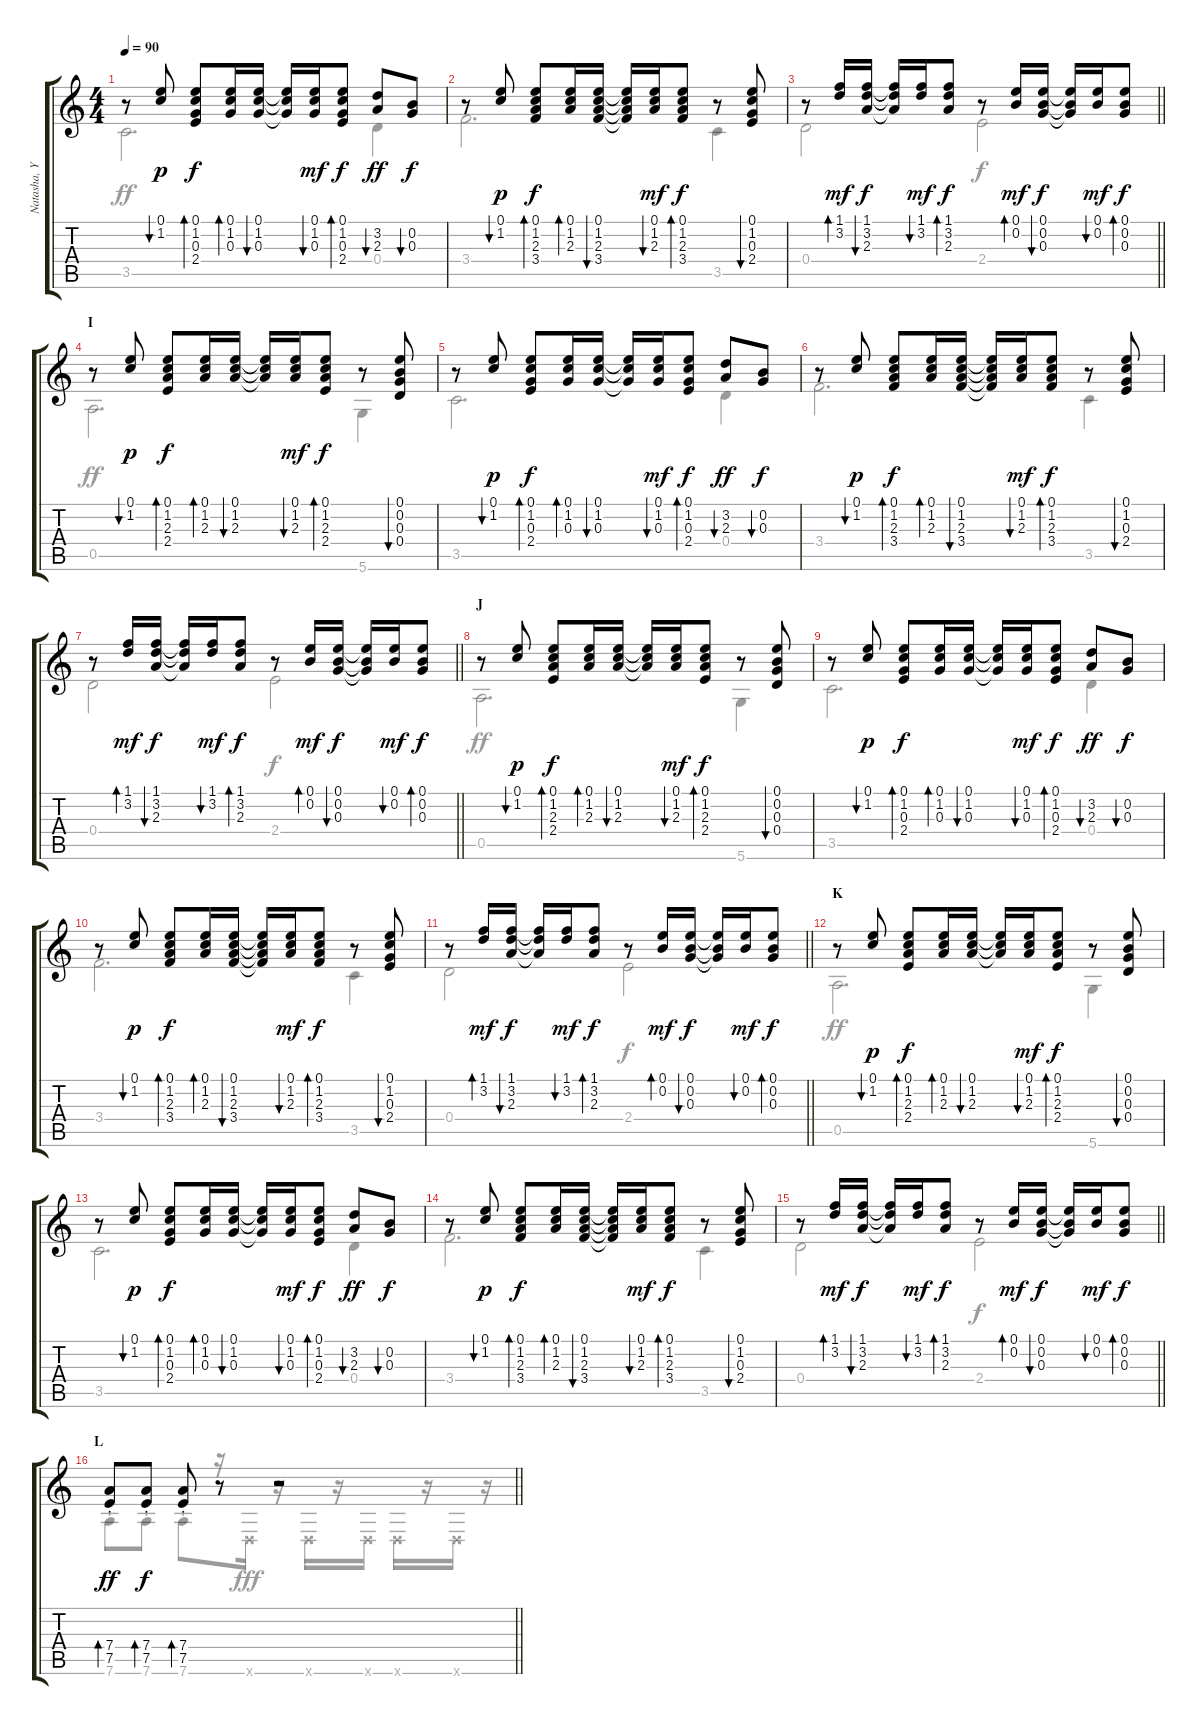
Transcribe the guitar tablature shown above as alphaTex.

\track ("Natasha, Ygor" "Natasha, Y") {instrument acousticguitarnylon}
\staff {score tabs}
\tuning (E4 B3 G3 D3 A2 D2) {hide}
\voice
\ts (4 4)
\tempo 90
\clef g2
\ks c
r.8{dy f} (0.1 1.2).8{bu 60 dy p} (0.1 1.2 0.3 2.4).8{bd 60 dy f} (0.1 1.2 0.3).16{bd 60} (0.1 1.2 0.3).16{bu 60} (0.1{t} 1.2{t} 0.3{t}).16 (0.1 1.2 0.3).16{bu 60 dy mf} (0.1 1.2 0.3 2.4).8{bd 60 dy f} (3.2 2.3).8{bu 60 dy ff} (0.2 0.3).8{bu 60 dy f} |
r.8 (0.1 1.2).8{bu 60 dy p} (0.1 1.2 2.3 3.4).8{bd 60 dy f} (0.1 1.2 2.3).16{bd 60} (0.1 1.2 2.3 3.4).16{bu 60} (0.1{t} 1.2{t} 2.3{t} 3.4{t}).16 (0.1 1.2 2.3).16{bu 60 dy mf} (0.1 1.2 2.3 3.4).8{bd 60 dy f} r.8 (0.1 1.2 0.3 2.4).8{bu 60} |
\barLineRight lightlight
r.8 (1.1 3.2).16{bd 60 dy mf} (1.1 3.2 2.3).16{bu 60 dy f} (1.1{t} 3.2{t} 2.3{t}).16 (1.1 3.2).16{bu 60 dy mf} (1.1 3.2 2.3).8{bd 60 dy f} r.8 (0.1 0.2).16{bd 60 dy mf} (0.1 0.2 0.3).16{bu 60 dy f} (0.1{t} 0.2{t} 0.3{t}).16 (0.1 0.2).16{bu 60 dy mf} (0.1 0.2 0.3).8{bd 60 dy f} |
\section ("" "I")
r.8 (0.1 1.2).8{bu 60 dy p} (0.1 1.2 2.3 2.4).8{bd 60 dy f} (0.1 1.2 2.3).16{bd 60} (0.1 1.2 2.3).16{bu 60} (0.1{t} 1.2{t} 2.3{t}).16 (0.1 1.2 2.3).16{bu 60 dy mf} (0.1 1.2 2.3 2.4).8{bd 60 dy f} r.8 (0.1 0.2 0.3 0.4).8{bu 60} |
r.8 (0.1 1.2).8{bu 60 dy p} (0.1 1.2 0.3 2.4).8{bd 60 dy f} (0.1 1.2 0.3).16{bd 60} (0.1 1.2 0.3).16{bu 60} (0.1{t} 1.2{t} 0.3{t}).16 (0.1 1.2 0.3).16{bu 60 dy mf} (0.1 1.2 0.3 2.4).8{bd 60 dy f} (3.2 2.3).8{bu 60 dy ff} (0.2 0.3).8{bu 60 dy f} |
r.8 (0.1 1.2).8{bu 60 dy p} (0.1 1.2 2.3 3.4).8{bd 60 dy f} (0.1 1.2 2.3).16{bd 60} (0.1 1.2 2.3 3.4).16{bu 60} (0.1{t} 1.2{t} 2.3{t} 3.4{t}).16 (0.1 1.2 2.3).16{bu 60 dy mf} (0.1 1.2 2.3 3.4).8{bd 60 dy f} r.8 (0.1 1.2 0.3 2.4).8{bu 60} |
\barLineRight lightlight
r.8 (1.1 3.2).16{bd 60 dy mf} (1.1 3.2 2.3).16{bu 60 dy f} (1.1{t} 3.2{t} 2.3{t}).16 (1.1 3.2).16{bu 60 dy mf} (1.1 3.2 2.3).8{bd 60 dy f} r.8 (0.1 0.2).16{bd 60 dy mf} (0.1 0.2 0.3).16{bu 60 dy f} (0.1{t} 0.2{t} 0.3{t}).16 (0.1 0.2).16{bu 60 dy mf} (0.1 0.2 0.3).8{bd 60 dy f} |
\section ("" "J")
r.8 (0.1 1.2).8{bu 60 dy p} (0.1 1.2 2.3 2.4).8{bd 60 dy f} (0.1 1.2 2.3).16{bd 60} (0.1 1.2 2.3).16{bu 60} (0.1{t} 1.2{t} 2.3{t}).16 (0.1 1.2 2.3).16{bu 60 dy mf} (0.1 1.2 2.3 2.4).8{bd 60 dy f} r.8 (0.1 0.2 0.3 0.4).8{bu 60} |
r.8 (0.1 1.2).8{bu 60 dy p} (0.1 1.2 0.3 2.4).8{bd 60 dy f} (0.1 1.2 0.3).16{bd 60} (0.1 1.2 0.3).16{bu 60} (0.1{t} 1.2{t} 0.3{t}).16 (0.1 1.2 0.3).16{bu 60 dy mf} (0.1 1.2 0.3 2.4).8{bd 60 dy f} (3.2 2.3).8{bu 60 dy ff} (0.2 0.3).8{bu 60 dy f} |
r.8 (0.1 1.2).8{bu 60 dy p} (0.1 1.2 2.3 3.4).8{bd 60 dy f} (0.1 1.2 2.3).16{bd 60} (0.1 1.2 2.3 3.4).16{bu 60} (0.1{t} 1.2{t} 2.3{t} 3.4{t}).16 (0.1 1.2 2.3).16{bu 60 dy mf} (0.1 1.2 2.3 3.4).8{bd 60 dy f} r.8 (0.1 1.2 0.3 2.4).8{bu 60} |
\barLineRight lightlight
r.8 (1.1 3.2).16{bd 60 dy mf} (1.1 3.2 2.3).16{bu 60 dy f} (1.1{t} 3.2{t} 2.3{t}).16 (1.1 3.2).16{bu 60 dy mf} (1.1 3.2 2.3).8{bd 60 dy f} r.8 (0.1 0.2).16{bd 60 dy mf} (0.1 0.2 0.3).16{bu 60 dy f} (0.1{t} 0.2{t} 0.3{t}).16 (0.1 0.2).16{bu 60 dy mf} (0.1 0.2 0.3).8{bd 60 dy f} |
\section ("" "K")
r.8 (0.1 1.2).8{bu 60 dy p} (0.1 1.2 2.3 2.4).8{bd 60 dy f} (0.1 1.2 2.3).16{bd 60} (0.1 1.2 2.3).16{bu 60} (0.1{t} 1.2{t} 2.3{t}).16 (0.1 1.2 2.3).16{bu 60 dy mf} (0.1 1.2 2.3 2.4).8{bd 60 dy f} r.8 (0.1 0.2 0.3 0.4).8{bu 60} |
r.8 (0.1 1.2).8{bu 60 dy p} (0.1 1.2 0.3 2.4).8{bd 60 dy f} (0.1 1.2 0.3).16{bd 60} (0.1 1.2 0.3).16{bu 60} (0.1{t} 1.2{t} 0.3{t}).16 (0.1 1.2 0.3).16{bu 60 dy mf} (0.1 1.2 0.3 2.4).8{bd 60 dy f} (3.2 2.3).8{bu 60 dy ff} (0.2 0.3).8{bu 60 dy f} |
r.8 (0.1 1.2).8{bu 60 dy p} (0.1 1.2 2.3 3.4).8{bd 60 dy f} (0.1 1.2 2.3).16{bd 60} (0.1 1.2 2.3 3.4).16{bu 60} (0.1{t} 1.2{t} 2.3{t} 3.4{t}).16 (0.1 1.2 2.3).16{bu 60 dy mf} (0.1 1.2 2.3 3.4).8{bd 60 dy f} r.8 (0.1 1.2 0.3 2.4).8{bu 60} |
\barLineRight lightlight
r.8 (1.1 3.2).16{bd 60 dy mf} (1.1 3.2 2.3).16{bu 60 dy f} (1.1{t} 3.2{t} 2.3{t}).16 (1.1 3.2).16{bu 60 dy mf} (1.1 3.2 2.3).8{bd 60 dy f} r.8 (0.1 0.2).16{bd 60 dy mf} (0.1 0.2 0.3).16{bu 60 dy f} (0.1{t} 0.2{t} 0.3{t}).16 (0.1 0.2).16{bu 60 dy mf} (0.1 0.2 0.3).8{bd 60 dy f} |
\section ("" "L")
\barLineRight lightlight
(7.4{st} 7.5{st}).8{bd 60 dy ff} (7.4{st} 7.5{st}).8{bd 60 dy f} (7.4{st} 7.5{st}).8{bd 60} r.8 r.2
\voice
\clef g2
\ottava regular
\simile none
\ks c
3.5.2{d dy ff} 0.4.4 |
3.4.2{d} 3.5.4 |
\barLineRight lightlight
0.4.2 2.4.2{dy f} |
0.5.2{d dy ff} 5.6.4 |
3.5.2{d} 0.4.4 |
3.4.2{d} 3.5.4 |
\barLineRight lightlight
0.4.2 2.4.2{dy f} |
0.5.2{d dy ff} 5.6.4 |
3.5.2{d} 0.4.4 |
3.4.2{d} 3.5.4 |
\barLineRight lightlight
0.4.2 2.4.2{dy f} |
0.5.2{d dy ff} 5.6.4 |
3.5.2{d} 0.4.4 |
3.4.2{d} 3.5.4 |
\barLineRight lightlight
0.4.2 2.4.2{dy f} |
\barLineRight lightlight
7.6{st}.8{dy ff} 7.6{st}.8{dy f} 7.6{st}.8 r.16 0.6{x}.16{dy fff} r.16 0.6{x}.16 r.16 0.6{x}.16 0.6{x}.16 r.16 0.6{x}.16 r.16
